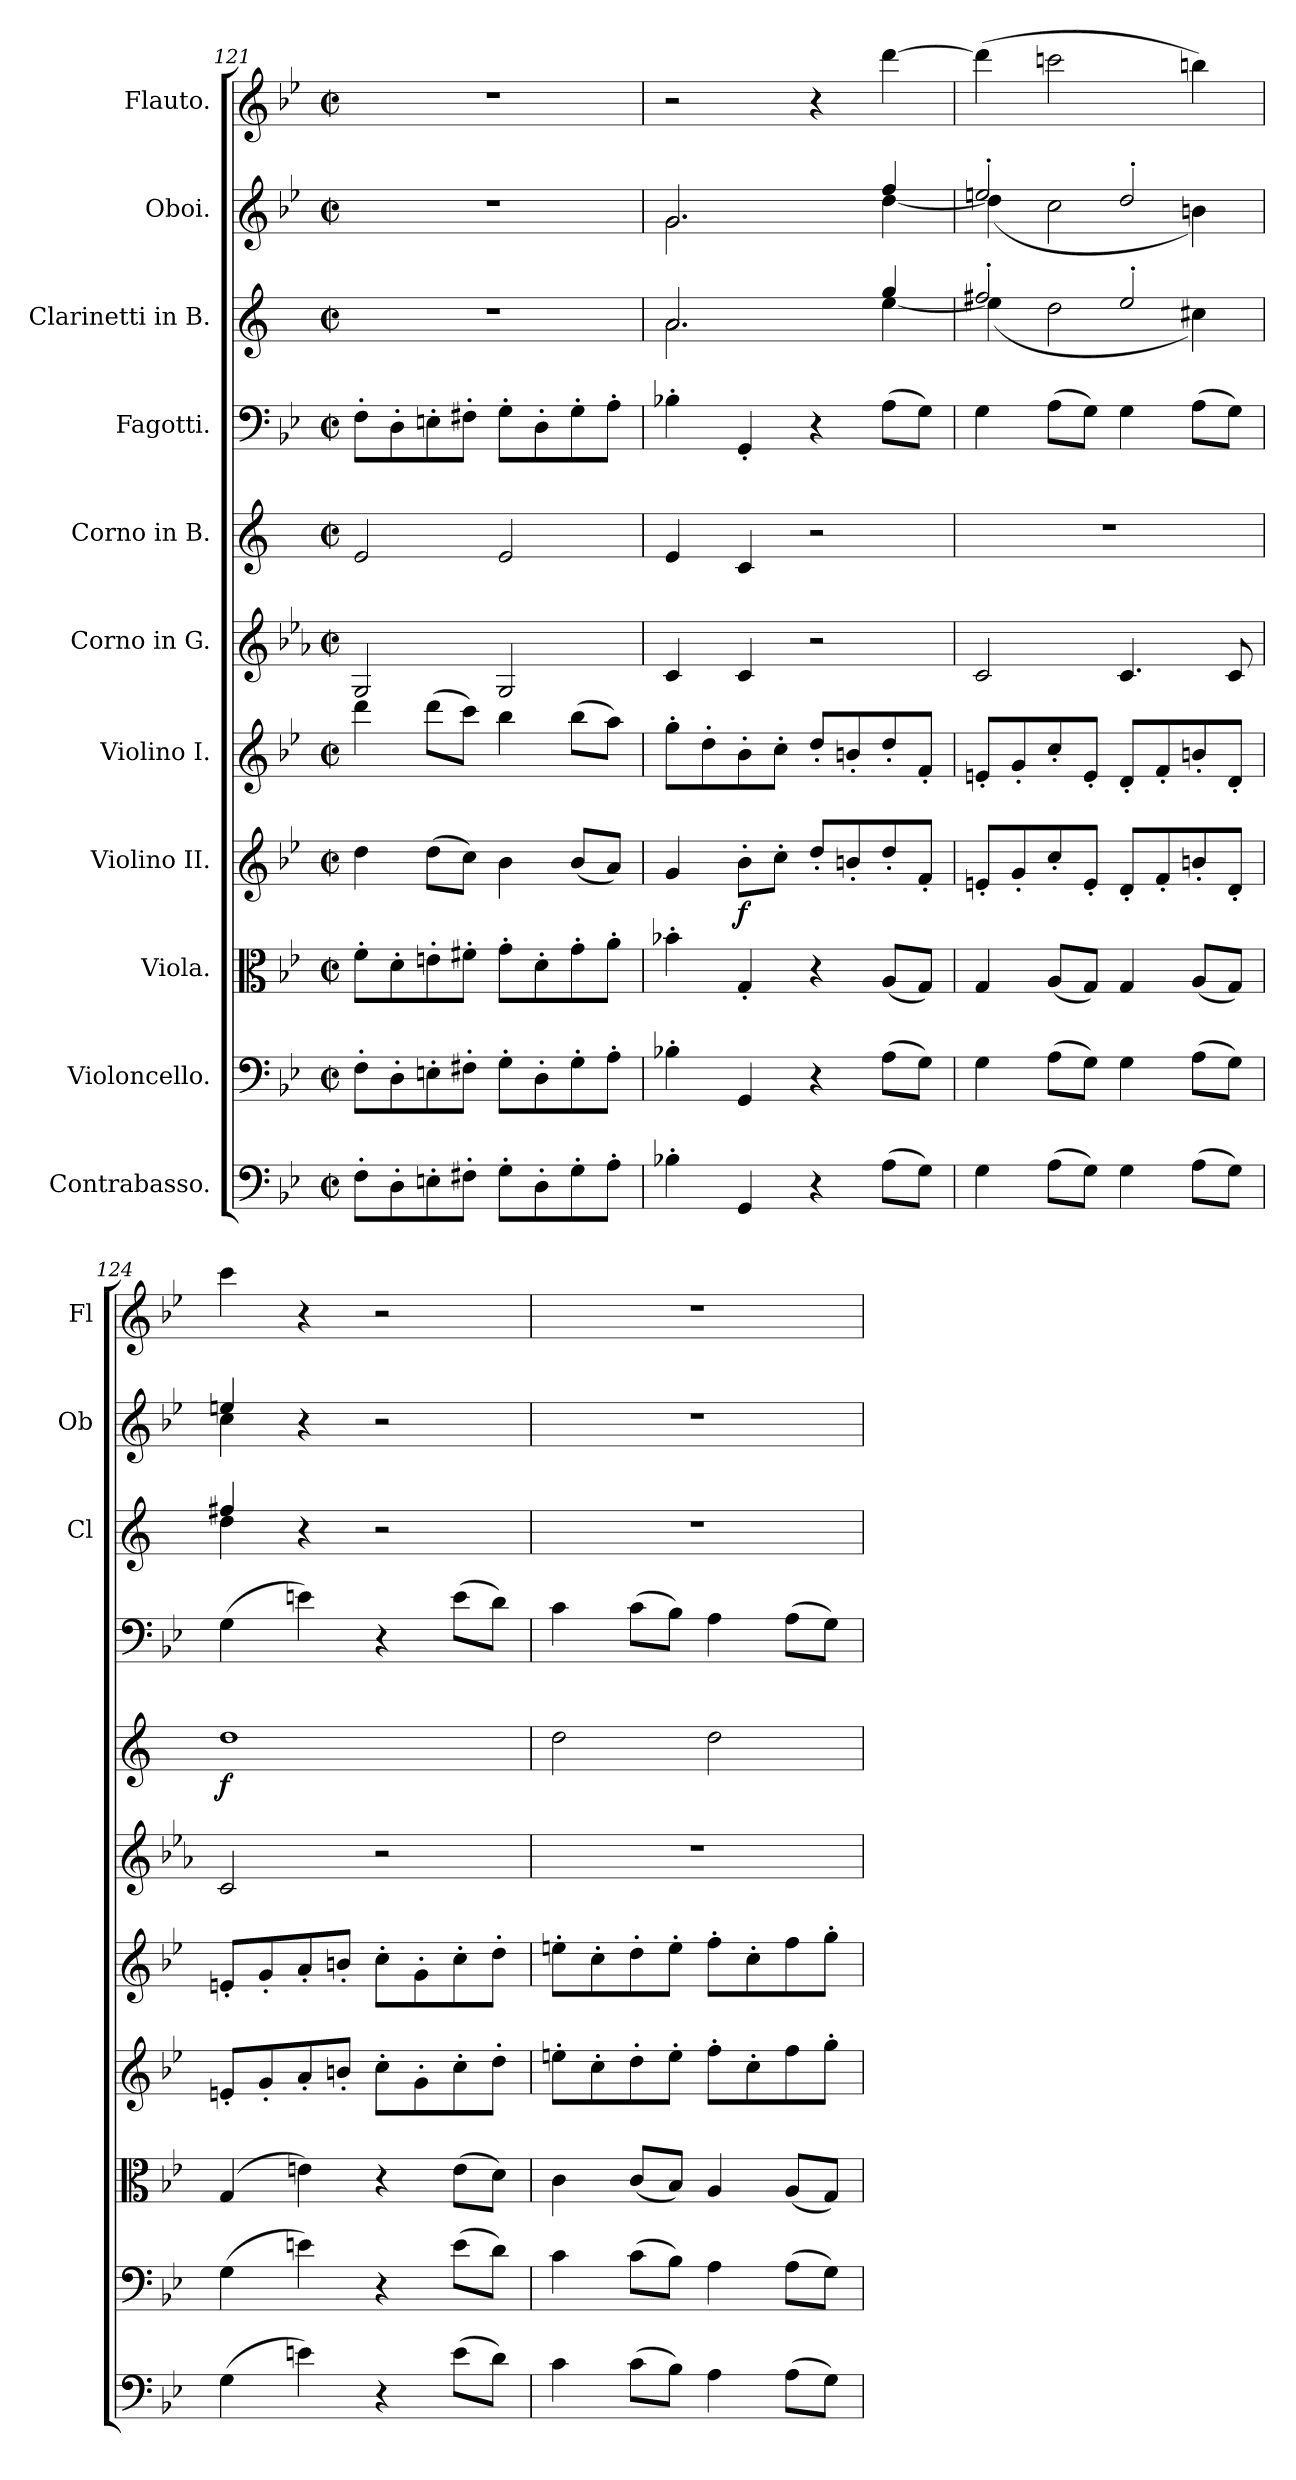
**kern	**kern	**kern	**kern	**dynam	**kern	**kern	**kern	**dynam	**kern	**kern	**kern	**kern
*part11	*part10	*part9	*part8	*part8	*part7	*part6	*part5	*part5	*part4	*part3	*part2	*part1
*staff11	*staff10	*staff9	*staff8	*staff8	*staff7	*staff6	*staff5	*staff5	*staff4	*staff3	*staff2	*staff1
*I"Contrabasso.	*I"Violoncello.	*I"Viola.	*I"Violino II.	*	*I"Violino I.	*I"Corno in G.	*I"Corno in B.	*	*I"Fagotti.	*I"Clarinetti in B.	*I"Oboi.	*I"Flauto.
*	*	*	*	*	*	*	*	*	*	*I'Cl	*I'Ob	*I'Fl
*clefF4	*clefF4	*clefC3	*clefG2	*	*clefG2	*clefG2	*clefG2	*	*clefF4	*clefG2	*clefG2	*clefG2
*ITrd7c12	*	*	*	*	*	*ITrd3c5	*ITrd1c2	*	*	*ITrd1c2	*	*
*k[b-e-]	*k[b-e-]	*k[b-e-]	*k[b-e-]	*	*k[b-e-]	*k[b-e-]	*k[b-e-]	*	*k[b-e-]	*k[b-e-]	*k[b-e-]	*k[b-e-]
*M2/2	*M2/2	*M2/2	*M2/2	*	*M2/2	*M2/2	*M2/2	*	*M2/2	*M2/2	*M2/2	*M2/2
*met(c|)	*met(c|)	*met(c|)	*met(c|)	*	*met(c|)	*met(c|)	*met(c|)	*	*met(c|)	*met(c|)	*met(c|)	*met(c|)
=121	=121	=121	=121	=121	=121	=121	=121	=121	=121	=121	=121	=121
8FF'\L	8F'\L	8f'\L	4dd\	.	4ddd\	2D/	2d/	.	8F'\L	1r	1r	1r
8DD'\	8D'\	8d'\	.	.	.	.	.	.	8D'\	.	.	.
8EEn'\	8En'\	8en'\	(>8dd\L	.	(>8ddd\L	.	.	.	8En'\	.	.	.
8FF#X'\J	8F#X'\J	8f#X'\J	8cc\J)	.	8ccc\J)	.	.	.	8F#X'\J	.	.	.
8GG'\L	8G'\L	8g'\L	4b-\	.	4bb-\	2D/	2d/	.	8G'\L	.	.	.
8DD'\	8D'\	8d'\	.	.	.	.	.	.	8D'\	.	.	.
8GG'\	8G'\	8g'\	(<8b-/L	.	(>8bb-\L	.	.	.	8G'\	.	.	.
8AA'\J	8A'\J	8a'\J	8a/J)	.	8aa\J)	.	.	.	8A'\J	.	.	.
=122	=122	=122	=122	=122	=122	=122	=122	=122	=122	=122	=122	=122
*	*	*	*	*	*	*	*	*	*	*^	*^	*
4BB-X'\	4B-X'\	4b-X'\	4g/	.	8gg'\L	4G/	4d/	.	4B-X'\	2.g/	2.g\	2.g/	2.g\	2r
.	.	.	.	.	8dd'\	.	.	.	.	.	.	.	.	.
!	!	!	!	!LO:DY:b	!	!	!	!	!	!	!	!	!	!
4GGG/	4GG/	4G'/	8b-'\L	f	8b-'\	4G/	4B-/	.	4GG'/	.	.	.	.	.
.	.	.	8cc'\J	.	8cc'\J	.	.	.	.	.	.	.	.	.
4r	4r	4r	8dd'/L	.	8dd'/L	2r	2r	.	4r	.	.	.	.	4r
.	.	.	8bn'/	.	8bn'/	.	.	.	.	.	.	.	.	.
(>8AA\L	(>8A\L	(<8A/L	8dd'/	.	8dd'/	.	.	.	(>8A\L	4ff/	[4dd\	4ff/	[4dd\	[4ddd\
8GG\J)	8G\J)	8G/J)	8f'/J	.	8f'/J	.	.	.	8G\J)	.	.	.	.	.
=123	=123	=123	=123	=123	=123	=123	=123	=123	=123	=123	=123	=123	=123	=123
4GG\	4G\	4G/	8en'/L	.	8en'/L	2G/	1r	.	4G\	2een'/	(<4dd\]	2een'/	(<4dd\]	(>4ddd\]
.	.	.	8g'/	.	8g'/	.	.	.	.	.	.	.	.	.
(>8AA\L	(>8A\L	(<8A/L	8cc'/	.	8cc'/	.	.	.	(>8A\L	.	2cc\	.	2cc\	2cccn\
8GG\J)	8G\J)	8G/J)	8e'/J	.	8e'/J	.	.	.	8G\J)	.	.	.	.	.
4GG\	4G\	4G/	8d'/L	.	8d'/L	4.G/	.	.	4G\	2dd'/	.	2dd'/	.	.
.	.	.	8f'/	.	8f'/	.	.	.	.	.	.	.	.	.
(>8AA\L	(>8A\L	(<8A/L	8bn'/	.	8bn'/	.	.	.	(>8A\L	.	4bn\)	.	4bn\)	4bbn\)
8GG\J)	8G\J)	8G/J)	8d'/J	.	8d'/J	8G/	.	.	8G\J)	.	.	.	.	.
=124	=124	=124	=124	=124	=124	=124	=124	=124	=124	=124	=124	=124	=124	=124
!	!	!	!	!	!	!	!	!LO:DY:b	!	!	!	!	!	!
(>4GG\	(>4G\	(>4G/	8en'/L	.	8en'/L	2G/	1cc	f	(>4G\	4een/	4cc\	4een/	4cc\	4ccc\
.	.	.	8g'/	.	8g'/	.	.	.	.	.	.	.	.	.
4En\)	4en\)	4en\)	8a'/	.	8a'/	.	.	.	4en\)	4r	2.ryy	4r	2.ryy	4r
.	.	.	8bn'/J	.	8bn'/J	.	.	.	.	.	.	.	.	.
4r	4r	4r	8cc'\L	.	8cc'\L	2r	.	.	4r	2r	.	2r	.	2r
.	.	.	8g'\	.	8g'\	.	.	.	.	.	.	.	.	.
(>8E\L	(>8e\L	(>8e\L	8cc'\	.	8cc'\	.	.	.	(>8e\L	.	.	.	.	.
8D\J)	8d\J)	8d\J)	8dd'\J	.	8dd'\J	.	.	.	8d\J)	.	.	.	.	.
*	*	*	*	*	*	*	*	*	*	*v	*v	*	*	*
*	*	*	*	*	*	*	*	*	*	*	*v	*v	*
=125	=125	=125	=125	=125	=125	=125	=125	=125	=125	=125	=125	=125
4C\	4c\	4c\	8een'\L	.	8een'\L	1r	2cc\	.	4c\	1r	1r	1r
.	.	.	8cc'\	.	8cc'\	.	.	.	.	.	.	.
(>8C\L	(>8c\L	(<8c/L	8dd'\	.	8dd'\	.	.	.	(>8c\L	.	.	.
8BB-\J)	8B-\J)	8B-/J)	8ee'\J	.	8ee'\J	.	.	.	8B-\J)	.	.	.
4AA\	4A\	4A/	8ff'\L	.	8ff'\L	.	2cc\	.	4A\	.	.	.
.	.	.	8cc'\	.	8cc'\	.	.	.	.	.	.	.
(>8AA\L	(>8A\L	(<8A/L	8ff\	.	8ff\	.	.	.	(>8A\L	.	.	.
8GG\J)	8G\J)	8G/J)	8gg'\J	.	8gg'\J	.	.	.	8G\J)	.	.	.
=	=	=	=	=	=	=	=	=	=	=	=	=
*-	*-	*-	*-	*-	*-	*-	*-	*-	*-	*-	*-	*-
